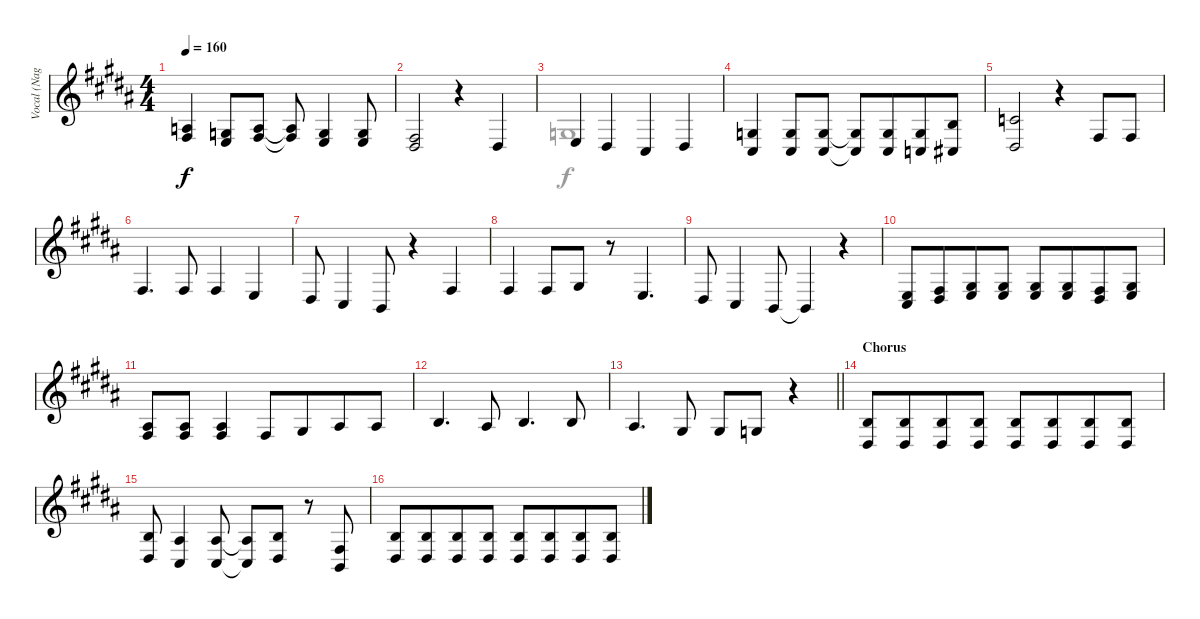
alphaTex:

\track ("Vocal (Nagi)" "Vocal (Nag") {instrument electricpiano1}
\staff {score}
\tuning (E4 B3 G3 D3 A2 E2) {hide}
\voice
\ts (4 4)
\tempo 160
\clef g2
\ks b
(2.3 4.4).4{dy f} (0.3 2.4).8 (2.3 4.4).8 (2.3{t} 4.4{t}).8 (0.3 2.4).4 (0.3 2.4).8 |
(4.4 6.5).2 r.4 6.5.4 |
7.5.4 6.5.4 4.5.4 6.5.4 |
(0.3 4.5).4 (0.3 4.5).8 (0.3 4.5).8 (0.3{t} 4.5{t}).8 (0.3 4.5).8{beam merge} (0.3 3.5).8 (0.2 4.5).8 |
(1.2 1.4).2 r.4 4.4.8 4.4.8 |
4.4.4{d} 4.4.8 4.4.4 2.4.4 |
1.4.8 4.5.4 2.5.8 r.4 4.4.4 |
9.5.4 4.4.8 1.3.8 r.8 2.4.4{d} |
1.4.8 4.5.4 2.5.8 2.5{t}.4 r.4 |
(2.4 9.6).8 (1.4 9.5).8{beam merge} (1.3 2.4).8 (1.3 2.4).8 (1.3 2.4).8 (1.3 2.4).8{beam merge} (1.4 9.5).8 (1.3 2.4).8 |
(3.3 4.4).8 (3.3 4.4).8 (3.3 4.4).4 4.4.8 1.3.8{beam merge} 3.3.8 8.4.8 |
0.2.4{d} 3.3.8 0.2.4{d} 4.3.8 |
\barLineRight lightlight
3.3.4{d} 1.3.8 1.3.8 0.3.8 r.4 |
\section ("" "Chorus")
(0.2 1.4).8 (0.2 1.4).8{beam merge} (0.2 1.4).8 (0.2 1.4).8 (0.2 1.4).8 (0.2 1.4).8{beam merge} (0.2 1.4).8 (0.2 1.4).8 |
(0.2 1.4).8 (3.3 4.5).4 (3.3 4.5).8 (3.3{t} 4.5{t}).8 (0.2 1.4).8 r.8 (4.4 2.5).8 |
(0.2 1.4).8 (0.2 1.4).8{beam merge} (0.2 1.4).8 (4.3 6.5).8 (0.2 1.4).8 (0.2 1.4).8{beam merge} (0.2 1.4).8 (0.2 1.4).8
\voice
\clef g2
\ottava regular
\simile none
\ks b
|
|
0.3.1 |
|
|
|
|
|
|
|
|
|
\barLineRight lightlight
|
|
|
